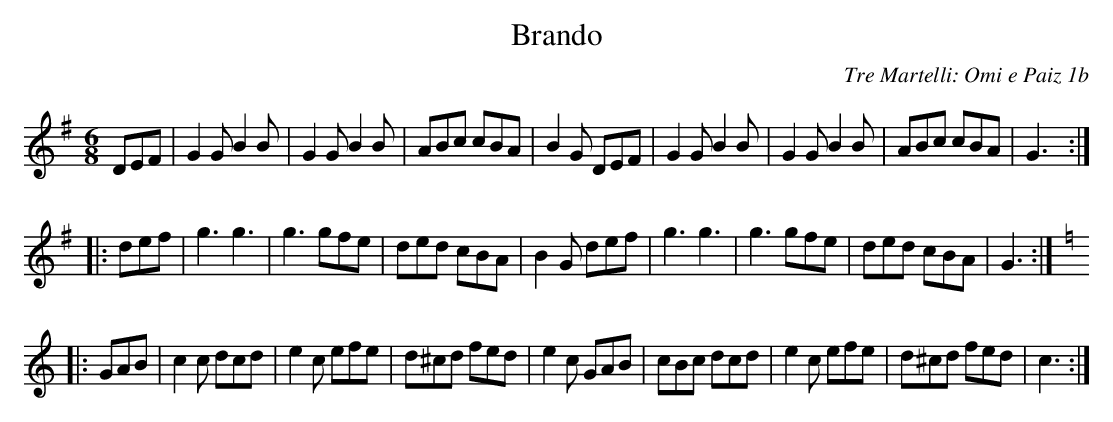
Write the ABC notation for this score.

X:1
T:Brando
C:Tre Martelli: Omi e Paiz 1b
M:6/8
L:1/8
K:G
DEF|G2G B2B|G2G B2B|ABc cBA|B2G DEF|\
G2G B2B|G2G B2B|ABc cBA|G3:|
|:def|g3  g3|g3  gfe|ded cBA|B2G def|\
g3  g3|g3  gfe|ded cBA|G3:|
K:C
|:GAB|c2c dcd|e2c efe|d^cd fed|e2c GAB|\
cBc dcd|e2c efe|d^cd fed|c3:|
